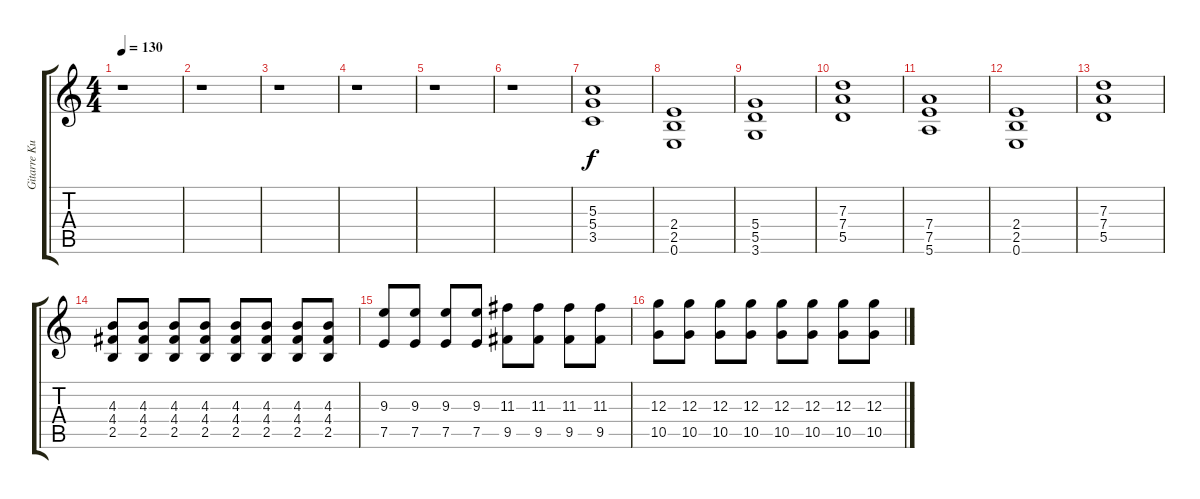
\track ("Gitarre Kuddel" "Gitarre Ku") {instrument distortionguitar}
\staff {score tabs}
\tuning (E4 B3 G3 D3 A2 E2) {hide}
\ts (4 4)
\tempo 130
\clef g2
\ks c
r.1{dy f} |
r.1 |
r.1 |
r.1 |
r.1 |
r.1 |
(5.3 5.4 3.5).1 |
(2.4 2.5 0.6).1 |
(5.4 5.5 3.6).1 |
(7.3 7.4 5.5).1 |
(7.4 7.5 5.6).1 |
(2.4 2.5 0.6).1 |
(7.3 7.4 5.5).1 |
(4.3 4.4 2.5).8 (4.3 4.4 2.5).8 (4.3 4.4 2.5).8 (4.3 4.4 2.5).8 (4.3 4.4 2.5).8 (4.3 4.4 2.5).8 (4.3 4.4 2.5).8 (4.3 4.4 2.5).8 |
(9.3 7.5).8 (9.3 7.5).8 (9.3 7.5).8 (9.3 7.5).8 (11.3 9.5).8 (11.3 9.5).8 (11.3 9.5).8 (11.3 9.5).8 |
(12.3 10.5).8 (12.3 10.5).8 (12.3 10.5).8 (12.3 10.5).8 (12.3 10.5).8 (12.3 10.5).8 (12.3 10.5).8 (12.3 10.5).8
